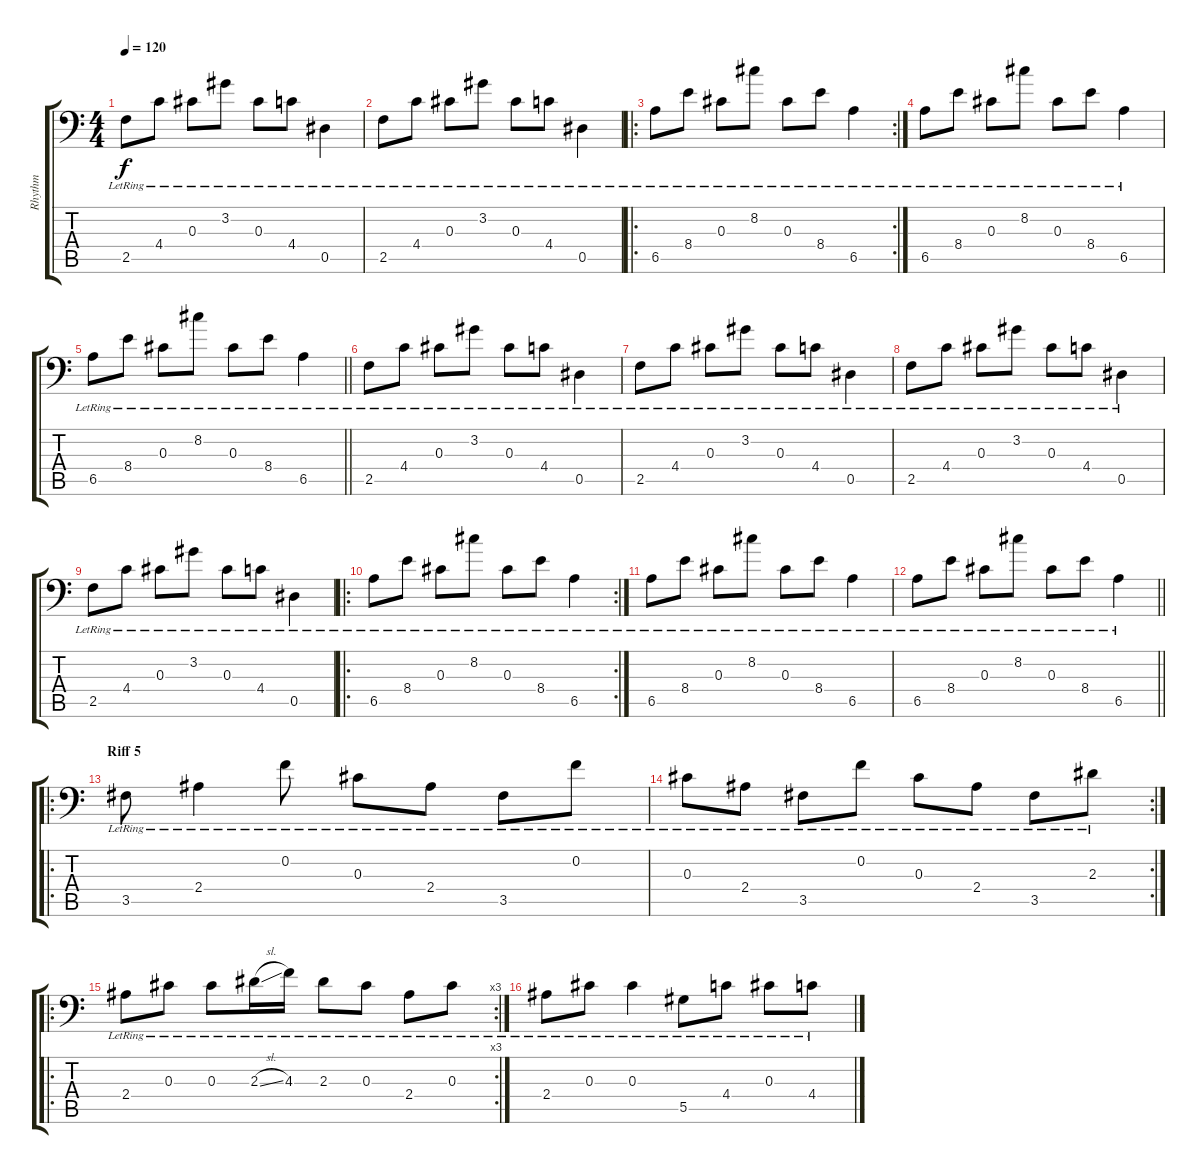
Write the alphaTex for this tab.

\track ("Rhythm" "Rhythm") {instrument distortionguitar}
\staff {score tabs}
\tuning (Bb3 F3 Db3 Ab2 Eb2 Bb1) {hide}
\ts (4 4)
\tempo 120
\clef f4
\ks c
2.5{lr}.8{dy f} 4.4{lr}.8 0.3{lr}.8 3.2{lr}.8 0.3{lr}.8 4.4{lr}.8 0.5{lr}.4 |
2.5{lr}.8 4.4{lr}.8 0.3{lr}.8 3.2{lr}.8 0.3{lr}.8 4.4{lr}.8 0.5{lr}.4 |
\ro
\rc 2
6.5{lr}.8 8.4{lr}.8 0.3{lr}.8 8.2{lr}.8 0.3{lr}.8 8.4{lr}.8 6.5{lr}.4 |
6.5{lr}.8 8.4{lr}.8 0.3{lr}.8 8.2{lr}.8 0.3{lr}.8 8.4{lr}.8 6.5{lr}.4 |
\barLineRight lightlight
6.5{lr}.8 8.4{lr}.8 0.3{lr}.8 8.2{lr}.8 0.3{lr}.8 8.4{lr}.8 6.5{lr}.4 |
2.5{lr}.8 4.4{lr}.8 0.3{lr}.8 3.2{lr}.8 0.3{lr}.8 4.4{lr}.8 0.5{lr}.4 |
2.5{lr}.8 4.4{lr}.8 0.3{lr}.8 3.2{lr}.8 0.3{lr}.8 4.4{lr}.8 0.5{lr}.4 |
2.5{lr}.8 4.4{lr}.8 0.3{lr}.8 3.2{lr}.8 0.3{lr}.8 4.4{lr}.8 0.5{lr}.4 |
2.5{lr}.8 4.4{lr}.8 0.3{lr}.8 3.2{lr}.8 0.3{lr}.8 4.4{lr}.8 0.5{lr}.4 |
\ro
\rc 2
6.5{lr}.8 8.4{lr}.8 0.3{lr}.8 8.2{lr}.8 0.3{lr}.8 8.4{lr}.8 6.5{lr}.4 |
6.5{lr}.8 8.4{lr}.8 0.3{lr}.8 8.2{lr}.8 0.3{lr}.8 8.4{lr}.8 6.5{lr}.4 |
\barLineRight lightlight
6.5{lr}.8 8.4{lr}.8 0.3{lr}.8 8.2{lr}.8 0.3{lr}.8 8.4{lr}.8 6.5{lr}.4 |
\ro
\section ("" "Riff 5")
3.5{lr}.8 2.4{lr}.4 0.2{lr}.8 0.3{lr}.8 2.4{lr}.8 3.5{lr}.8 0.2{lr}.8 |
\rc 2
0.3{lr}.8 2.4{lr}.8 3.5{lr}.8 0.2{lr}.8 0.3{lr}.8 2.4{lr}.8 3.5{lr}.8 2.3{lr}.8 |
\ro
\rc 3
2.4{lr}.8 0.3{lr}.8 0.3{lr}.8 2.3{sl lr}.16 4.3{lr}.16 2.3{lr}.8 0.3{lr}.8 2.4{lr}.8 0.3{lr}.8 |
2.4{lr}.8 0.3{lr}.8 0.3{lr}.4 5.5{lr}.8 4.4{lr}.8 0.3{lr}.8 4.4{lr}.8
